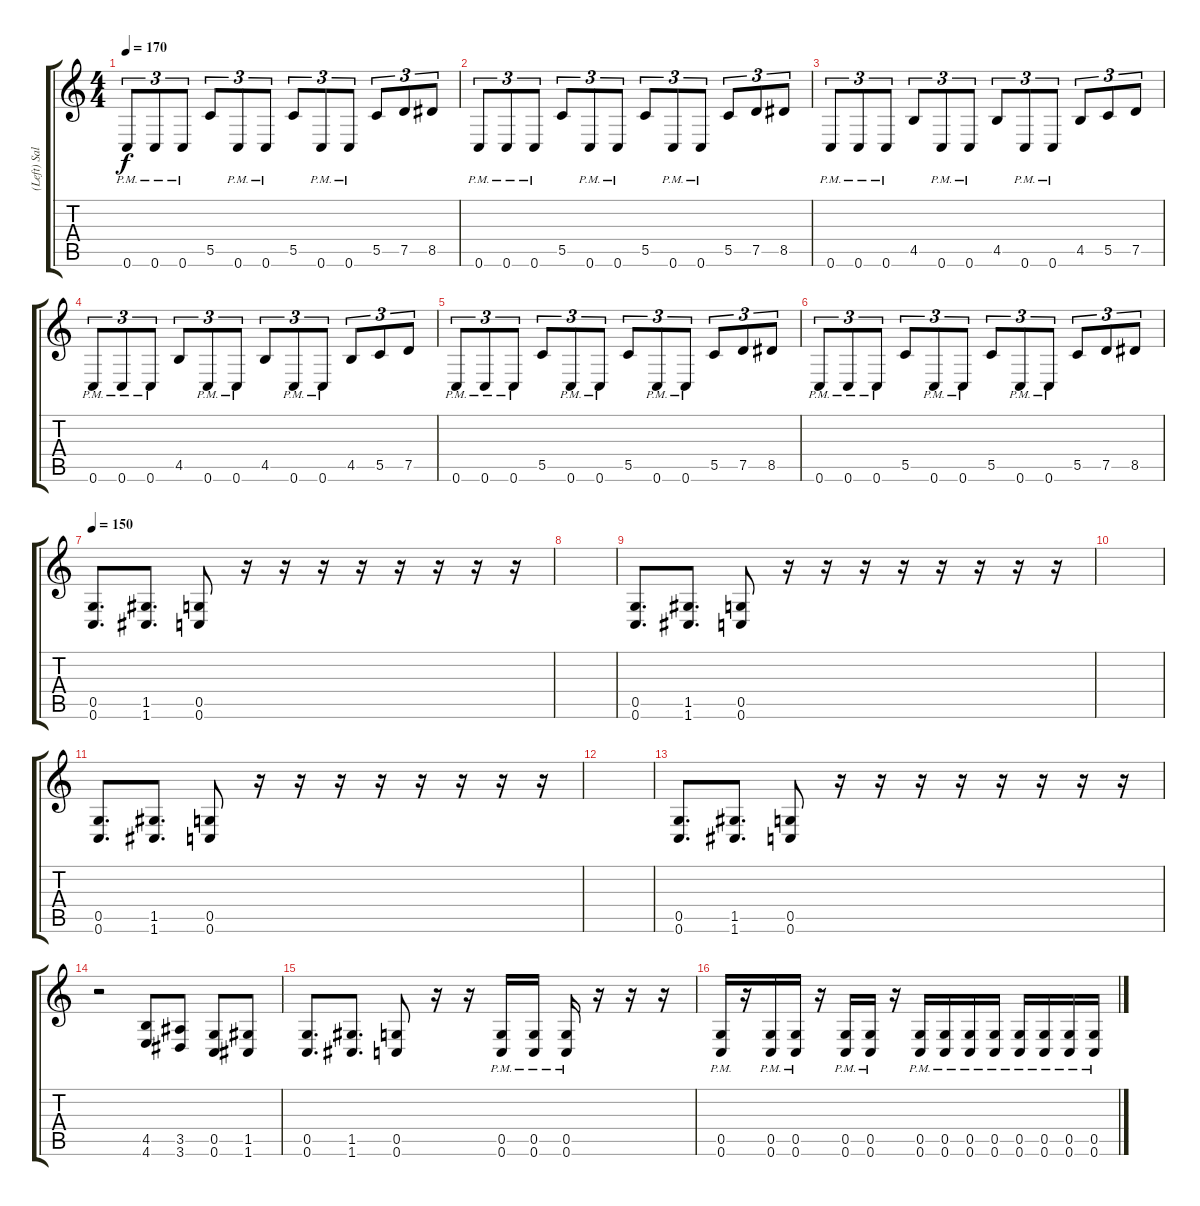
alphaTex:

\track ("(Left) Sal" "(Left) Sal") {instrument distortionguitar}
\staff {score tabs}
\tuning (D4 A3 F3 C3 G2 C2) {hide}
\ts (4 4)
\tempo 170
\clef g2
\ks c
0.6{pm}.8{tu (3 2) dy f} 0.6{pm}.8{tu (3 2)} 0.6{pm}.8{tu (3 2)} 5.5.8{tu (3 2)} 0.6{pm}.8{tu (3 2)} 0.6{pm}.8{tu (3 2)} 5.5.8{tu (3 2)} 0.6{pm}.8{tu (3 2)} 0.6{pm}.8{tu (3 2)} 5.5.8{tu (3 2)} 7.5.8{tu (3 2)} 8.5.8{tu (3 2)} |
0.6{pm}.8{tu (3 2)} 0.6{pm}.8{tu (3 2)} 0.6{pm}.8{tu (3 2)} 5.5.8{tu (3 2)} 0.6{pm}.8{tu (3 2)} 0.6{pm}.8{tu (3 2)} 5.5.8{tu (3 2)} 0.6{pm}.8{tu (3 2)} 0.6{pm}.8{tu (3 2)} 5.5.8{tu (3 2)} 7.5.8{tu (3 2)} 8.5.8{tu (3 2)} |
0.6{pm}.8{tu (3 2)} 0.6{pm}.8{tu (3 2)} 0.6{pm}.8{tu (3 2)} 4.5.8{tu (3 2)} 0.6{pm}.8{tu (3 2)} 0.6{pm}.8{tu (3 2)} 4.5.8{tu (3 2)} 0.6{pm}.8{tu (3 2)} 0.6{pm}.8{tu (3 2)} 4.5.8{tu (3 2)} 5.5.8{tu (3 2)} 7.5.8{tu (3 2)} |
0.6{pm}.8{tu (3 2)} 0.6{pm}.8{tu (3 2)} 0.6{pm}.8{tu (3 2)} 4.5.8{tu (3 2)} 0.6{pm}.8{tu (3 2)} 0.6{pm}.8{tu (3 2)} 4.5.8{tu (3 2)} 0.6{pm}.8{tu (3 2)} 0.6{pm}.8{tu (3 2)} 4.5.8{tu (3 2)} 5.5.8{tu (3 2)} 7.5.8{tu (3 2)} |
0.6{pm}.8{tu (3 2)} 0.6{pm}.8{tu (3 2)} 0.6{pm}.8{tu (3 2)} 5.5.8{tu (3 2)} 0.6{pm}.8{tu (3 2)} 0.6{pm}.8{tu (3 2)} 5.5.8{tu (3 2)} 0.6{pm}.8{tu (3 2)} 0.6{pm}.8{tu (3 2)} 5.5.8{tu (3 2)} 7.5.8{tu (3 2)} 8.5.8{tu (3 2)} |
0.6{pm}.8{tu (3 2)} 0.6{pm}.8{tu (3 2)} 0.6{pm}.8{tu (3 2)} 5.5.8{tu (3 2)} 0.6{pm}.8{tu (3 2)} 0.6{pm}.8{tu (3 2)} 5.5.8{tu (3 2)} 0.6{pm}.8{tu (3 2)} 0.6{pm}.8{tu (3 2)} 5.5.8{tu (3 2)} 7.5.8{tu (3 2)} 8.5.8{tu (3 2)} |
\tempo 150
(0.5 0.6).8{d} (1.5 1.6).8{d} (0.5 0.6).8 r.16 r.16 r.16 r.16 r.16 r.16 r.16 r.16 |
|
(0.5 0.6).8{d} (1.5 1.6).8{d} (0.5 0.6).8 r.16 r.16 r.16 r.16 r.16 r.16 r.16 r.16 |
|
(0.5 0.6).8{d} (1.5 1.6).8{d} (0.5 0.6).8 r.16 r.16 r.16 r.16 r.16 r.16 r.16 r.16 |
|
(0.5 0.6).8{d} (1.5 1.6).8{d} (0.5 0.6).8 r.16 r.16 r.16 r.16 r.16 r.16 r.16 r.16 |
r.2 (4.5 4.6).8 (3.5 3.6).8 (0.5 0.6).8 (1.5 1.6).8 |
(0.5 0.6).8{d} (1.5 1.6).8{d} (0.5 0.6).8 r.16 r.16 (0.5{pm} 0.6{pm}).16 (0.5{pm} 0.6{pm}).16 (0.5{pm} 0.6{pm}).16 r.16 r.16 r.16 |
(0.5{pm} 0.6{pm}).16 r.16 (0.5{pm} 0.6{pm}).16 (0.5{pm} 0.6{pm}).16 r.16 (0.5{pm} 0.6{pm}).16 (0.5{pm} 0.6{pm}).16 r.16 (0.5{pm} 0.6{pm}).16 (0.5{pm} 0.6{pm}).16 (0.5{pm} 0.6{pm}).16 (0.5{pm} 0.6{pm}).16 (0.5{pm} 0.6{pm}).16 (0.5{pm} 0.6{pm}).16 (0.5{pm} 0.6{pm}).16 (0.5{pm} 0.6{pm}).16
